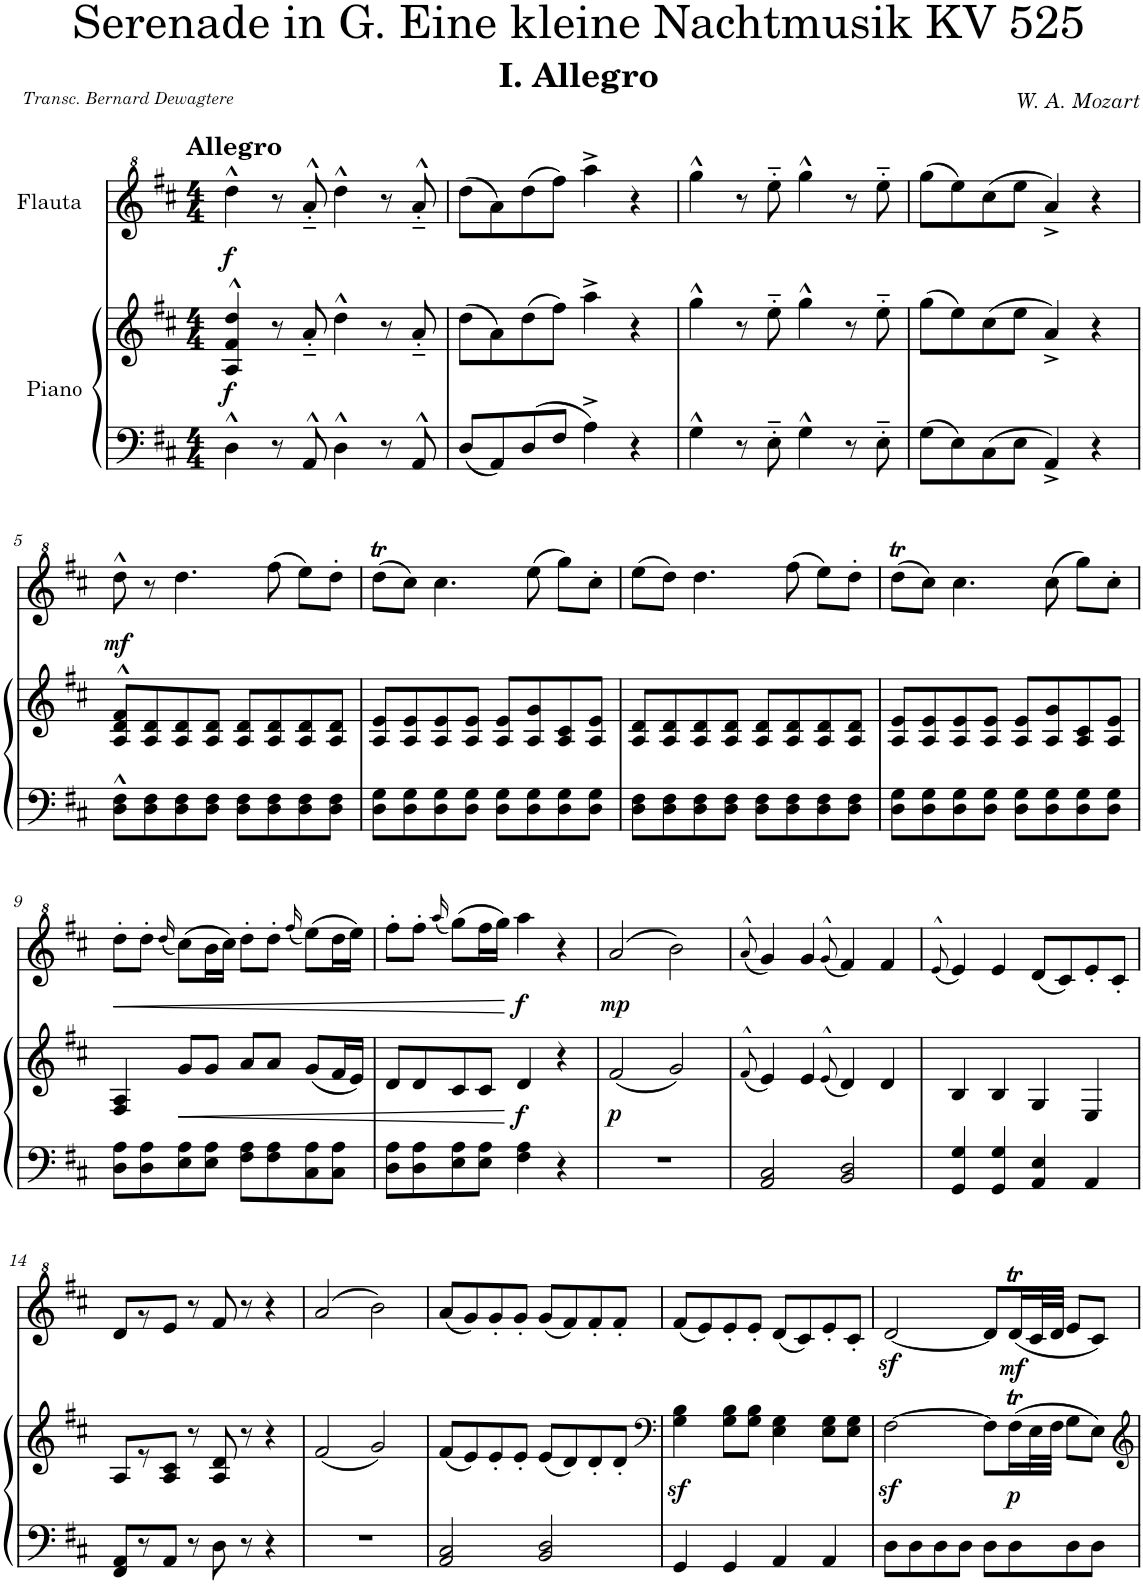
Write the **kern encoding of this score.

**kern	**kern	**dynam	**kern	**dynam
*part2	*part2	*part2	*part1	*part1
*staff3	*staff2	*staff2/3	*staff1	*staff1
*I"Piano	*	*	*I"Flauta	*
*I'Pno	*	*	*	*
*clefF4	*clefG2	*	*clefG^2	*
*k[f#c#]	*k[f#c#]	*	*k[f#c#]	*
*M4/4	*M4/4	*	*M4/4	*
=1	=1	=1	=1	=1
!	!	!	!LO:TX:a:i:t=Transc. Bernard Dewagtere	!
!	!	!	!LO:TX:a:B:t=Allegro	!
!	!	!LO:DY:b	!	!LO:DY:b
4D^^\	4A/^^ 4f#/^^ 4dd/^^	f	4ddd^^\	f
8r	8r	.	8r	.
8AA^^/	8a'~/	.	8aa'~^^/	.
4D^^\	4dd^^\	.	4ddd^^\	.
8r	8r	.	8r	.
8AA^^/	8a'~/	.	8aa'~^^/	.
=2	=2	=2	=2	=2
8D/L	(8dd\L	.	(8ddd\L	.
8AA/	8a\)	.	8aa\)	.
8D/	(8dd\	.	(8ddd\	.
8F#/J	8ff#\J)	.	8fff#\J)	.
4A^\	4aa^\	.	4aaa^\	.
4r	4r	.	4r	.
=3	=3	=3	=3	=3
4G^^\	4gg^^\	.	4ggg^^\	.
8r	8r	.	8r	.
8E'~\	8ee'~\	.	8eee'~\	.
4G^^\	4gg^^\	.	4ggg^^\	.
8r	8r	.	8r	.
8E'~\	8ee'~\	.	8eee'~\	.
=4	=4	=4	=4	=4
8G\L	(8gg\L	.	(8ggg\L	.
8E\	8ee\)	.	8eee\)	.
8C#\	(8cc#\	.	(8ccc#\	.
8E\J	8ee\J	.	8eee\J	.
4AA^/	4a^/)	.	4aa^/)	.
4r	4r	.	4r	.
!!LO:LB:g=z
=5	=5	=5	=5	=5
!	!	!	!	!LO:DY:b
8D\^^ 8F#\^^L	8A/^^ 8d/^^ 8f#/^^L	.	8ddd^^\	mf
8D\ 8F#\	8A/ 8d/	.	8r	.
8D\ 8F#\	8A/ 8d/	.	4.ddd\	.
8D\ 8F#\J	8A/ 8d/J	.	.	.
8D\ 8F#\L	8A/ 8d/L	.	.	.
8D\ 8F#\	8A/ 8d/	.	(8fff#\	.
8D\ 8F#\	8A/ 8d/	.	8eee\L)	.
8D\ 8F#\J	8A/ 8d/J	.	8ddd'\J	.
=6	=6	=6	=6	=6
8D\ 8G\L	8A/ 8e/L	.	(8dddT\L	.
8D\ 8G\	8A/ 8e/	.	8ccc#\J)	.
8D\ 8G\	8A/ 8e/	.	4.ccc#\	.
8D\ 8G\J	8A/ 8e/J	.	.	.
8D\ 8G\L	8A/ 8e/L	.	.	.
8D\ 8G\	8A/ 8g/	.	(8eee\	.
8D\ 8G\	8A/ 8c#/	.	8ggg\L)	.
8D\ 8G\J	8A/ 8e/J	.	8ccc#'\J	.
=7	=7	=7	=7	=7
8D\ 8F#\L	8A/ 8d/L	.	(8eee\L	.
8D\ 8F#\	8A/ 8d/	.	8ddd\J)	.
8D\ 8F#\	8A/ 8d/	.	4.ddd\	.
8D\ 8F#\J	8A/ 8d/J	.	.	.
8D\ 8F#\L	8A/ 8d/L	.	.	.
8D\ 8F#\	8A/ 8d/	.	(8fff#\	.
8D\ 8F#\	8A/ 8d/	.	8eee\L)	.
8D\ 8F#\J	8A/ 8d/J	.	8ddd'\J	.
=8	=8	=8	=8	=8
8D\ 8G\L	8A/ 8e/L	.	(8dddT\L	.
8D\ 8G\	8A/ 8e/	.	8ccc#\J)	.
8D\ 8G\	8A/ 8e/	.	4.ccc#\	.
8D\ 8G\J	8A/ 8e/J	.	.	.
8D\ 8G\L	8A/ 8e/L	.	.	.
8D\ 8G\	8A/ 8g/	.	(8ccc#\	.
8D\ 8G\	8A/ 8c#/	.	8ggg\L)	.
8D\ 8G\J	8A/ 8e/J	.	8ccc#'\J	.
!!LO:LB:g=z
=9	=9	=9	=9	=9
!	!	!	!	!LO:HP:b
8D\ 8A\L	4F#/ 4A/	.	8ddd'\L	<
8D\ 8A\	.	.	8ddd'\J	.
.	.	.	(16qddd/	.
!	!	!LO:HP:b	!	!
8E\ 8A\	8g/L	<	(8ccc#\L)	.
8E\ 8A\J	8g/J	.	16bb\L	.
.	.	.	16ccc#\JJ)	.
8F#\ 8A\L	8a/L	.	8ddd'\L	.
8F#\ 8A\	8a/J	.	8ddd'\J	.
.	.	.	(16qfff#/	.
8C#\ 8A\	(8g/L	.	(8eee\L)	.
8C#\ 8A\J	16f#/L	.	16ddd\L	.
.	16e/JJ)	.	16eee\JJ)	.
=10	=10	=10	=10	=10
8D\ 8A\L	8d/L	.	8fff#'\L	.
8D\ 8A\	8d/	.	8fff#'\J	.
.	.	.	(16qaaa/	.
8E\ 8A\	8c#/	.	(8ggg\L)	.
8E\ 8A\J	8c#/J	.	16fff#\L	.
.	.	.	16ggg\JJ)	.
!	!	!LO:DY:n=1:b	!	!LO:DY:n=1:b
4F#\ 4A\	4d/	[ f	4aaa\	[ f
4r	4r	.	4r	.
=11	=11	=11	=11	=11
!	!	!LO:DY:b	!	!LO:DY:b
1r	(2f#/	p	(2aa/	mp
.	2g/)	.	2bb\)	.
=12	=12	=12	=12	=12
.	(8qf#^^/	.	(8qaa^^/	.
2AA/ 2C#/	4e/)	.	4gg/)	.
.	4e/	.	4gg/	.
.	(8qe^^/	.	(8qgg^^/	.
2BB/ 2D/	4d/)	.	4ff#/)	.
.	4d/	.	4ff#/	.
=13	=13	=13	=13	=13
.	.	.	(8qee^^/	.
4GG/ 4G/	4B/	.	4ee/)	.
4GG/ 4G/	4B/	.	4ee/	.
4AA/ 4E/	4G/	.	(8dd/L	.
.	.	.	8cc#/)	.
4AA/	4E/	.	8ee'/	.
.	.	.	8cc#'/J	.
!!LO:LB:g=z
=14	=14	=14	=14	=14
8FF#/ 8AA/L	8A/L	.	8dd/L	.
8r	8r	.	8r	.
8AA/J	8A/ 8c#/J	.	8ee/J	.
8r	8r	.	8r	.
8D\	8A/ 8d/	.	8ff#/	.
8r	8r	.	8r	.
4r	4r	.	4r	.
=15	=15	=15	=15	=15
1r	(2f#/	.	(2aa/	.
.	2g/)	.	2bb\)	.
=16	=16	=16	=16	=16
2AA/ 2C#/	(8f#/L	.	(8aa/L	.
.	8e/)	.	8gg/)	.
.	8e'/	.	8gg'/	.
.	8e'/J	.	8gg'/J	.
2BB/ 2D/	(8e/L	.	(8gg/L	.
.	8d/)	.	8ff#/)	.
.	8d'/	.	8ff#'/	.
.	8d'/J	.	8ff#'/J	.
=17	=17	=17	=17	=17
*	*clefF4	*	*	*
4GG/	4G\z< 4B\z<	.	(8ff#/L	.
.	.	.	8ee/)	.
4GG/	8G\ 8B\L	.	8ee'/	.
.	8G\ 8B\J	.	8ee'/J	.
4AA/	4E\ 4G\	.	(8dd/L	.
.	.	.	8cc#/)	.
4AA/	8E\ 8G\L	.	8ee'/	.
.	8E\ 8G\J	.	8cc#'/J	.
=18	=18	=18	=18	=18
8D\L	[2F#z<\	.	[2ddz</	.
8D\	.	.	.	.
8D\	.	.	.	.
8D\J	.	.	.	.
8D\L	8F#\L]	.	8dd/L]	.
!	!	!LO:DY:b	!	!LO:DY:b
8D\	(16F#t\L	p	(16ddT/L	mf
.	32E\L	.	32cc#/L	.
.	32F#\JJJ	.	32dd/JJJ	.
8D\	8G\L	.	8ee/L	.
8D\J	8E\J)	.	8cc#/J)	.
=	=	=	=	=
*-	*-	*-	*-	*-
